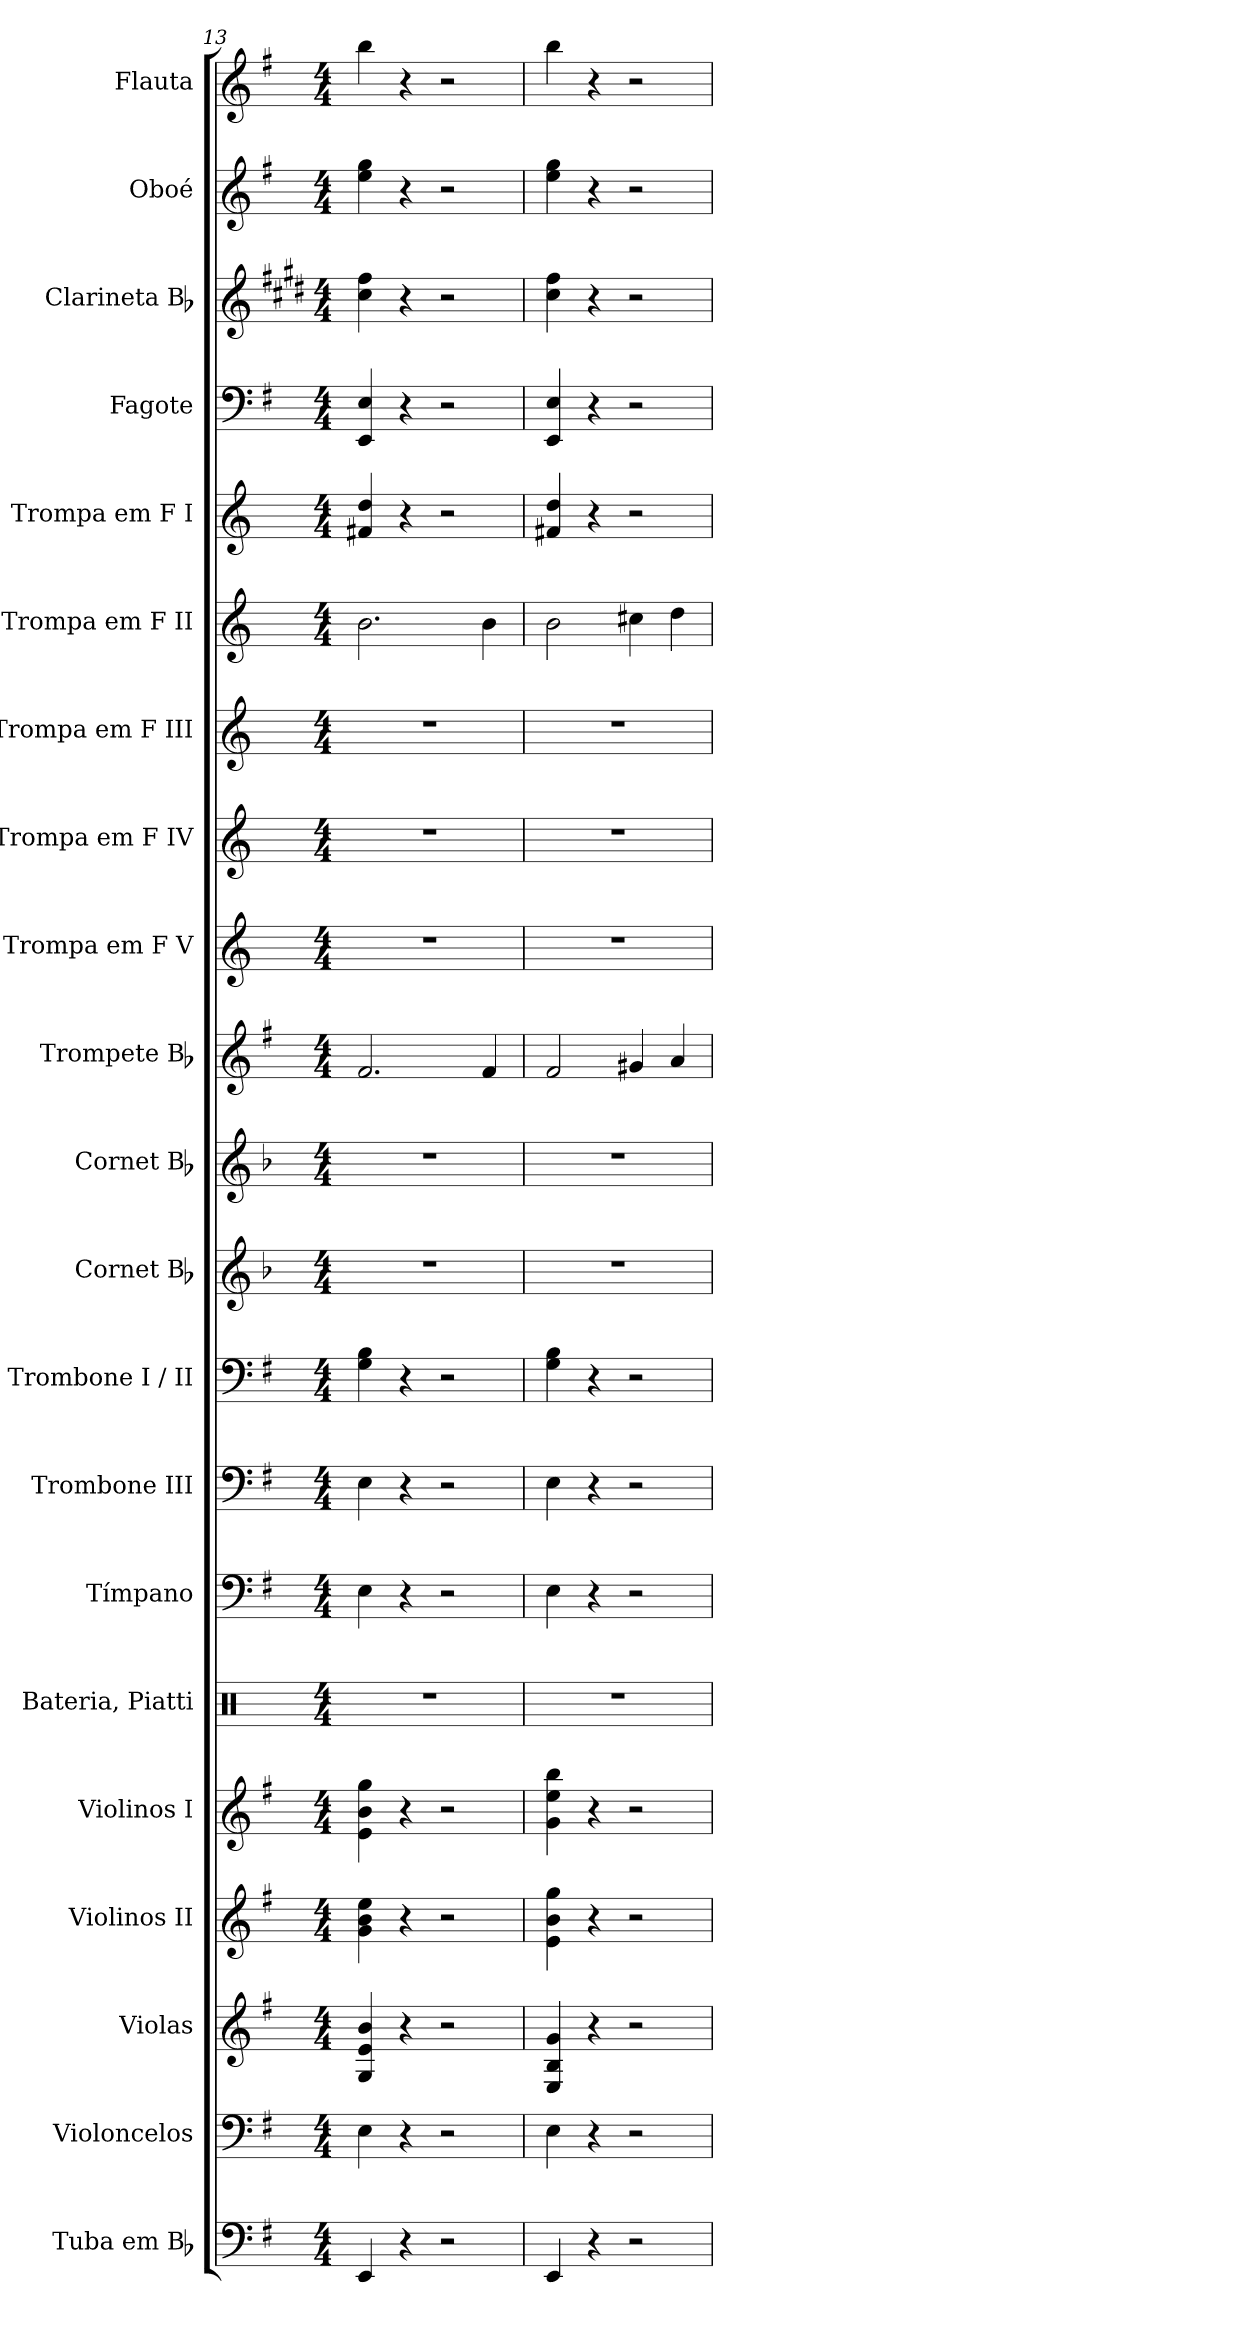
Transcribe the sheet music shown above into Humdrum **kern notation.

**kern	**kern	**kern	**kern	**kern	**kern	**kern	**kern	**kern	**kern	**kern	**kern	**kern	**kern	**kern	**kern	**kern	**kern	**kern	**kern	**kern
*part21	*part20	*part19	*part18	*part17	*part16	*part15	*part14	*part13	*part12	*part11	*part10	*part9	*part8	*part7	*part6	*part5	*part4	*part3	*part2	*part1
*staff21	*staff20	*staff19	*staff18	*staff17	*staff16	*staff15	*staff14	*staff13	*staff12	*staff11	*staff10	*staff9	*staff8	*staff7	*staff6	*staff5	*staff4	*staff3	*staff2	*staff1
*I"Tuba em Bb	*I"Violoncelos	*I"Violas	*I"Violinos II	*I"Violinos I	*I"Bateria, Piatti	*I"Tímpano	*I"Trombone III	*I"Trombone I / II	*I"Cornet Bb	*I"Cornet Bb	*I"Trompete Bb	*I"Trompa em F V	*I"Trompa em F IV	*I"Trompa em F III	*I"Trompa em F II	*I"Trompa em F I	*I"Fagote	*I"Clarineta Bb	*I"Oboé	*I"Flauta
*I'Tu. Bb	*I'Vlcs.	*	*	*I'Vlns.	*I'Bat.	*	*I'Trb.	*I'Trb.	*I'Cnt. Bb	*I'Cnt. Bb	*I'Tpt. Bb	*I'Trom. F	*I'Trom. F	*I'Trom. F	*I'Trom. F	*I'Trom. F	*I'Fgt	*I'Cl. Bb	*I'Ob.	*I'Fl
!!LO:PB:g=z
*clefF4	*clefF4	*clefG2	*clefG2	*clefG2	*clefX	*clefF4	*clefF4	*clefF4	*clefG2	*clefG2	*clefG2	*clefG2	*clefG2	*clefG2	*clefG2	*clefG2	*clefF4	*clefG2	*clefG2	*clefG2
*	*	*	*	*	*	*	*	*	*ITrd1c2	*ITrd1c2	*ITrd1c2	*ITrd4c7	*ITrd4c7	*ITrd4c7	*ITrd4c7	*ITrd4c7	*	*ITrd1c2	*	*
*k[f#]	*k[f#]	*k[f#]	*k[f#]	*k[f#]	*k[]	*k[f#]	*k[f#]	*k[f#]	*k[b-e-a-]	*k[b-e-a-]	*k[b-]	*k[b-]	*k[b-]	*k[b-]	*k[b-]	*k[b-]	*k[f#]	*k[f#c#]	*k[f#]	*k[f#]
*M4/4	*M4/4	*M4/4	*M4/4	*M4/4	*M4/4	*M4/4	*M4/4	*M4/4	*M4/4	*M4/4	*M4/4	*M4/4	*M4/4	*M4/4	*M4/4	*M4/4	*M4/4	*M4/4	*M4/4	*M4/4
=13	=13	=13	=13	=13	=13	=13	=13	=13	=13	=13	=13	=13	=13	=13	=13	=13	=13	=13	=13	=13
4EE/	4E\	4G/ 4e/ 4b/	4g\ 4b\ 4ee\	4e\ 4b\ 4gg\	1r	4E\	4E\	4G\ 4B\	1r	1r	2.e/	1r	1r	1r	2.e\	4Bn/ 4g/	4EE/ 4E/	4b\ 4ee\	4ee\ 4gg\	4bb\
4r	4r	4r	4r	4r	.	4r	4r	4r	.	.	.	.	.	.	.	4r	4r	4r	4r	4r
2r	2r	2r	2r	2r	.	2r	2r	2r	.	.	.	.	.	.	.	2r	2r	2r	2r	2r
.	.	.	.	.	.	.	.	.	.	.	4e/	.	.	.	4e\	.	.	.	.	.
=14	=14	=14	=14	=14	=14	=14	=14	=14	=14	=14	=14	=14	=14	=14	=14	=14	=14	=14	=14	=14
4EE/	4E\	4E/ 4B/ 4g/	4e\ 4b\ 4gg\	4g\ 4ee\ 4bb\	1r	4E\	4E\	4G\ 4B\	1r	1r	2e/	1r	1r	1r	2e\	4Bn/ 4g/	4EE/ 4E/	4b\ 4ee\	4ee\ 4gg\	4bb\
4r	4r	4r	4r	4r	.	4r	4r	4r	.	.	.	.	.	.	.	4r	4r	4r	4r	4r
2r	2r	2r	2r	2r	.	2r	2r	2r	.	.	4f#X/	.	.	.	4f#X\	2r	2r	2r	2r	2r
.	.	.	.	.	.	.	.	.	.	.	4g/	.	.	.	4g\	.	.	.	.	.
=	=	=	=	=	=	=	=	=	=	=	=	=	=	=	=	=	=	=	=	=
*-	*-	*-	*-	*-	*-	*-	*-	*-	*-	*-	*-	*-	*-	*-	*-	*-	*-	*-	*-	*-
